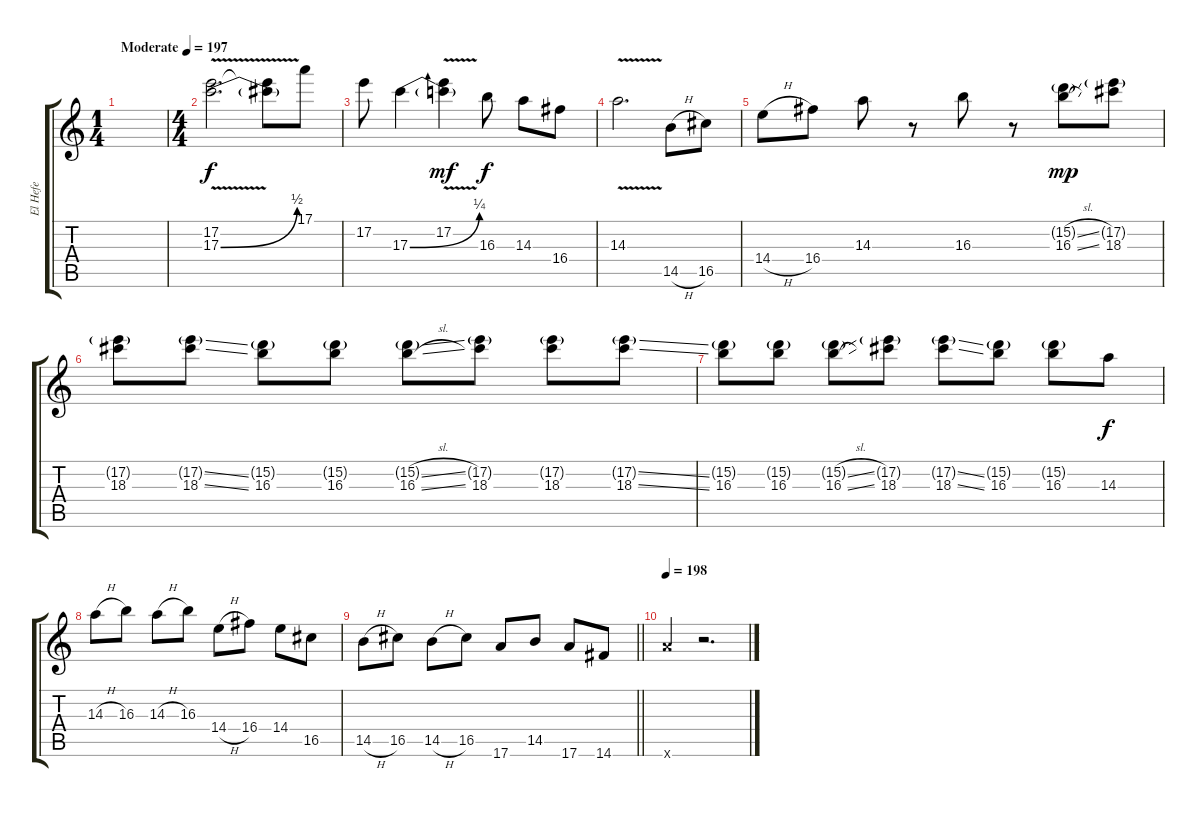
\track ("El Hefe" "El Hefe") {instrument overdrivenguitar}
\staff {score tabs}
\tuning (E4 B3 G3 D3 A2 E2) {hide}
\ts (1 4)
\tempo (197 "Moderate")
\clef g2
\ks c
|
\ts (4 4)
(17.2 17.3{be (bend 0 0 60 2) v}).2{d} (17.2{t} 17.3{t}).8{dy f} 17.1.8 |
17.2.8 17.3{be (bend 0 0 60 1)}.4 (17.2{v} 17.3{t}).4{dy mf} 16.3.8{dy f} 14.3.8 16.4.8 |
14.3{v}.2{d} 14.5{h}.8 16.5.8 |
14.4{h}.8 16.4.8 14.3.8 r.8 16.3.8 r.8 (15.2{sl g} 16.3{sl}).8{dy mp} (17.2{g} 18.3).8 |
(17.2{g} 18.3).8 (17.2{ss g} 18.3{ss}).8 (15.2{g} 16.3).8 (15.2{g} 16.3).8 (15.2{sl g} 16.3{sl}).8 (17.2{g} 18.3).8 (17.2{g} 18.3).8 (17.2{ss g} 18.3{ss}).8 |
(15.2{g} 16.3).8 (15.2{g} 16.3).8 (15.2{sl g} 16.3{sl}).8 (17.2{g} 18.3).8 (17.2{ss g} 18.3{ss}).8 (15.2{g} 16.3).8 (15.2{g} 16.3).8 14.3.8{dy f} |
14.3{h}.8 16.3.8 14.3{h}.8 16.3.8 14.4{h}.8 16.4.8 14.4.8 16.5.8 |
\barLineRight lightlight
14.5{h}.8 16.5.8 14.5{h}.8 16.5.8 17.6.8 14.5.8 17.6.8 14.6.8 |
\section ("" "")
\tempo 198
17.6{x}.4 r.2{d}
